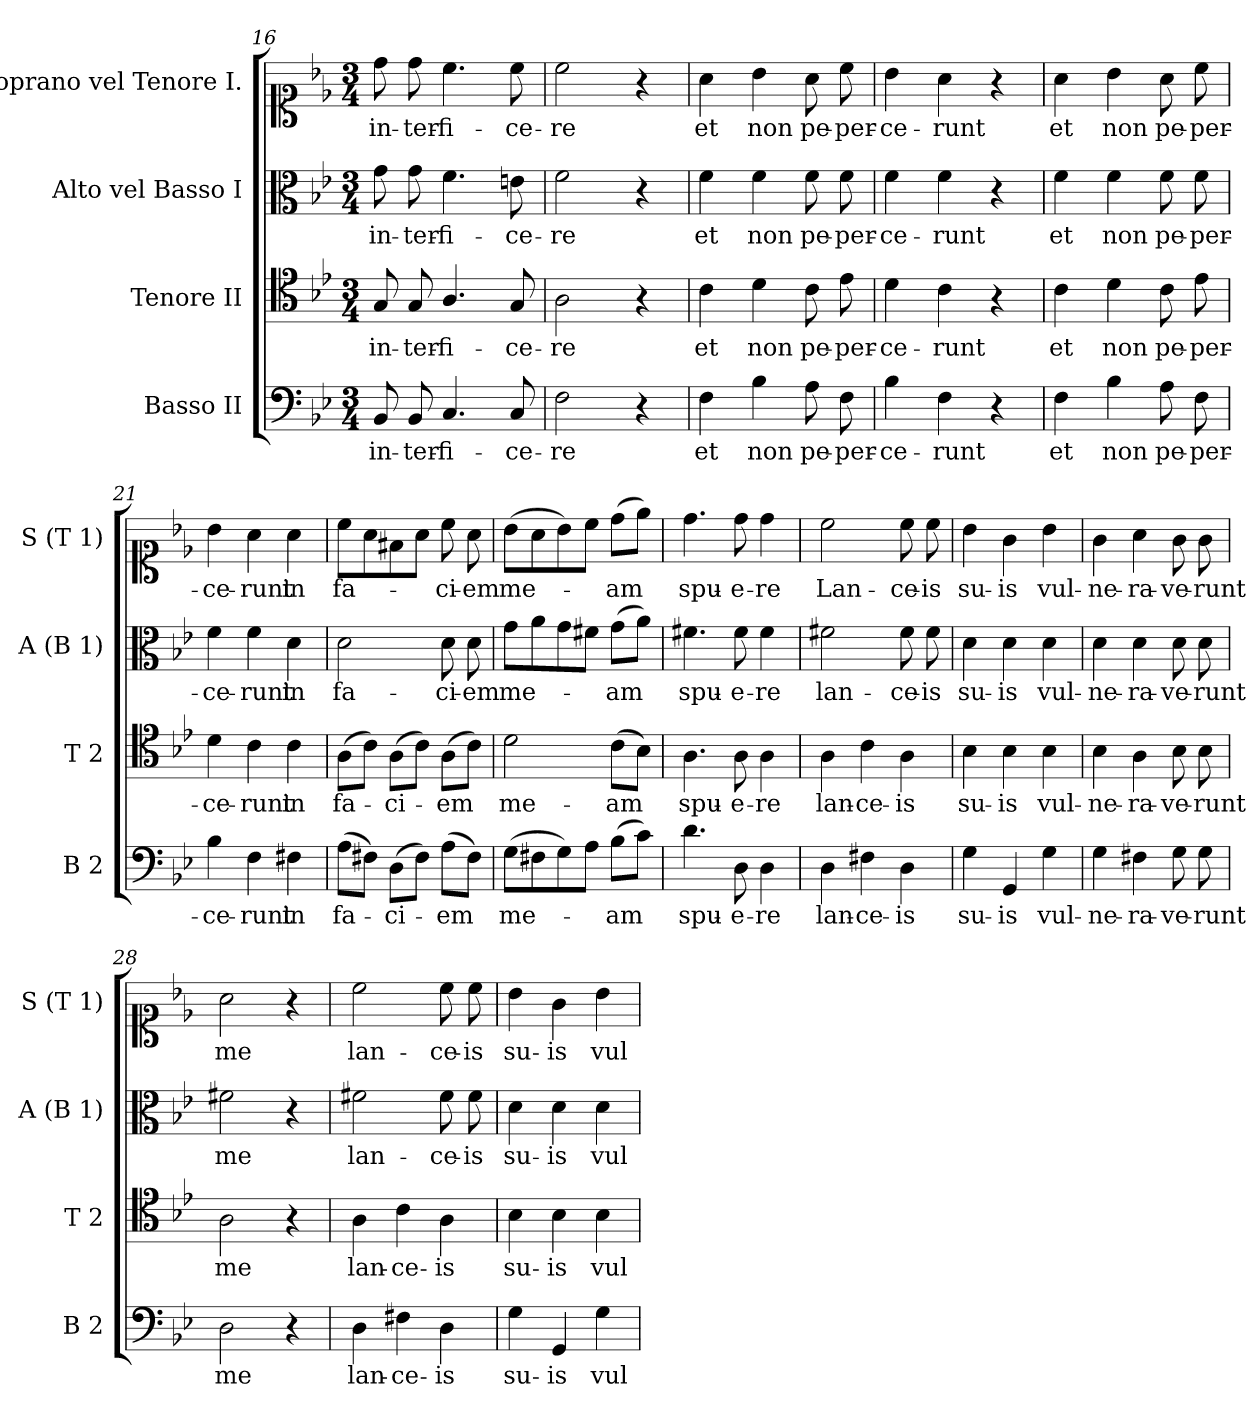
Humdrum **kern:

**kern	**text	**kern	**text	**kern	**text	**kern	**text
*part4	*part4	*part3	*part3	*part2	*part2	*part1	*part1
*staff4	*staff4	*staff3	*staff3	*staff2	*staff2	*staff1	*staff1
*I"Basso II	*	*I"Tenore II	*	*I"Alto vel Basso I	*	*I"Soprano vel Tenore I.	*
*I'B 2	*	*I'T 2	*	*I'A (B 1)	*	*I'S (T 1)	*
*clefF4	*	*clefC4	*	*clefC3	*	*clefC1	*
*k[b-e-]	*	*k[b-e-]	*	*k[b-e-]	*	*k[b-e-]	*
*B-:	*	*B-:	*	*B-:	*	*B-:	*
*M3/4	*	*M3/4	*	*M3/4	*	*M3/4	*
=16	=16	=16	=16	=16	=16	=16	=16
8BB-/	in-	8G/	in-	8g\	in-	8dd\	in-
8BB-/	-ter-	8G/	-ter-	8g\	-ter-	8dd\	-ter-
4.C/	-fi-	4.A/	-fi-	4.f\	-fi-	4.cc\	-fi-
8C/	-ce-	8G/	-ce-	8en\	-ce-	8cc\	-ce-
=17	=17	=17	=17	=17	=17	=17	=17
2F\	-re	2A\	-re	2f\	-re	2cc\	-re
4r	.	4r	.	4r	.	4r	.
=18	=18	=18	=18	=18	=18	=18	=18
4F\	et	4c\	et	4f\	et	4a\	et
4B-\	non	4d\	non	4f\	non	4b-\	non
8A\	pe-	8c\	pe-	8f\	pe-	8a\	pe-
8F\	-per-	8e-\	-per-	8f\	-per-	8cc\	-per-
=19	=19	=19	=19	=19	=19	=19	=19
4B-\	-ce-	4d\	-ce-	4f\	-ce-	4b-\	-ce-
4F\	-runt	4c\	-runt	4f\	-runt	4a\	-runt
4r	.	4r	.	4r	.	4r	.
=20	=20	=20	=20	=20	=20	=20	=20
4F\	et	4c\	et	4f\	et	4a\	et
4B-\	non	4d\	non	4f\	non	4b-\	non
8A\	pe-	8c\	pe-	8f\	pe-	8a\	pe-
8F\	-per-	8e-\	-per-	8f\	-per-	8cc\	-per-
=21	=21	=21	=21	=21	=21	=21	=21
4B-\	-ce-	4d\	-ce-	4f\	-ce-	4b-\	-ce-
4F\	-runt	4c\	-runt	4f\	-runt	4a\	-runt
4F#X\	in	4c\	in	4d\	in	4a\	in
=22	=22	=22	=22	=22	=22	=22	=22
(>8A\L	fa-	(>8A\L	fa-	2d\	fa-	8cc\L	fa-
8F#X\J)	.	8c\J)	.	.	.	8a\	.
(>8D\L	-ci-	(>8A\L	-ci-	.	.	8f#X\	.
8F#\J)	.	8c\J)	.	.	.	8a\J	.
(>8A\L	-em	(>8A\L	-em	8d\	-ci-	8cc\	-ci-
8F#\J)	.	8c\J)	.	8d\	-em	8a\	-em
=23	=23	=23	=23	=23	=23	=23	=23
(>8G\L	me-	2d\	me-	8g\L	me-	(>8b-\L	me-
8F#X\	.	.	.	8a\	.	8a\	.
8G\)	.	.	.	8g\	.	8b-\)	.
8A\J	.	.	.	8f#X\J	.	8cc\J	.
(>8B-\L	-am	(>8c\L	-am	(>8g\L	-am	(>8dd\L	-am
8c\J)	.	8B-\J)	.	8a\J)	.	8ee-\J)	.
=24	=24	=24	=24	=24	=24	=24	=24
4.d\	spu-	4.A\	spu-	4.f#X\	spu-	4.dd\	spu-
8D\	-e-	8A\	-e-	8f#\	-e-	8dd\	-e-
4D\	-re	4A\	-re	4f#\	-re	4dd\	-re
=25	=25	=25	=25	=25	=25	=25	=25
4D\	lan-	4A\	lan-	2f#X\	lan-	2cc\	Lan-
4F#X\	-ce-	4c\	-ce-	.	.	.	.
4D\	-is	4A\	-is	8f#\	-ce-	8cc\	-ce-
.	.	.	.	8f#\	-is	8cc\	-is
=26	=26	=26	=26	=26	=26	=26	=26
4G\	su-	4B-\	su-	4d\	su-	4b-\	su-
4GG/	-is	4B-\	-is	4d\	-is	4g\	-is
4G\	vul-	4B-\	vul-	4d\	vul-	4b-\	vul-
=27	=27	=27	=27	=27	=27	=27	=27
4G\	-ne-	4B-\	-ne-	4d\	-ne-	4g\	-ne-
4F#X\	-ra-	4A\	-ra-	4d\	-ra-	4a\	-ra-
8G\	-ve-	8B-\	-ve-	8d\	-ve-	8g\	-ve-
8G\	-runt	8B-\	-runt	8d\	-runt	8g\	-runt
=28	=28	=28	=28	=28	=28	=28	=28
2D\	me	2A\	me	2f#X\	me	2a\	me
4r	.	4r	.	4r	.	4r	.
=29	=29	=29	=29	=29	=29	=29	=29
4D\	lan-	4A\	lan-	2f#X\	lan-	2cc\	lan-
4F#X\	-ce-	4c\	-ce-	.	.	.	.
4D\	-is	4A\	-is	8f#\	-ce-	8cc\	-ce-
.	.	.	.	8f#\	-is	8cc\	-is
=30	=30	=30	=30	=30	=30	=30	=30
4G\	su-	4B-\	su-	4d\	su-	4b-\	su-
4GG/	-is	4B-\	-is	4d\	-is	4g\	-is
4G\	vul-	4B-\	vul-	4d\	vul-	4b-\	vul-
=	=	=	=	=	=	=	=
*-	*-	*-	*-	*-	*-	*-	*-
